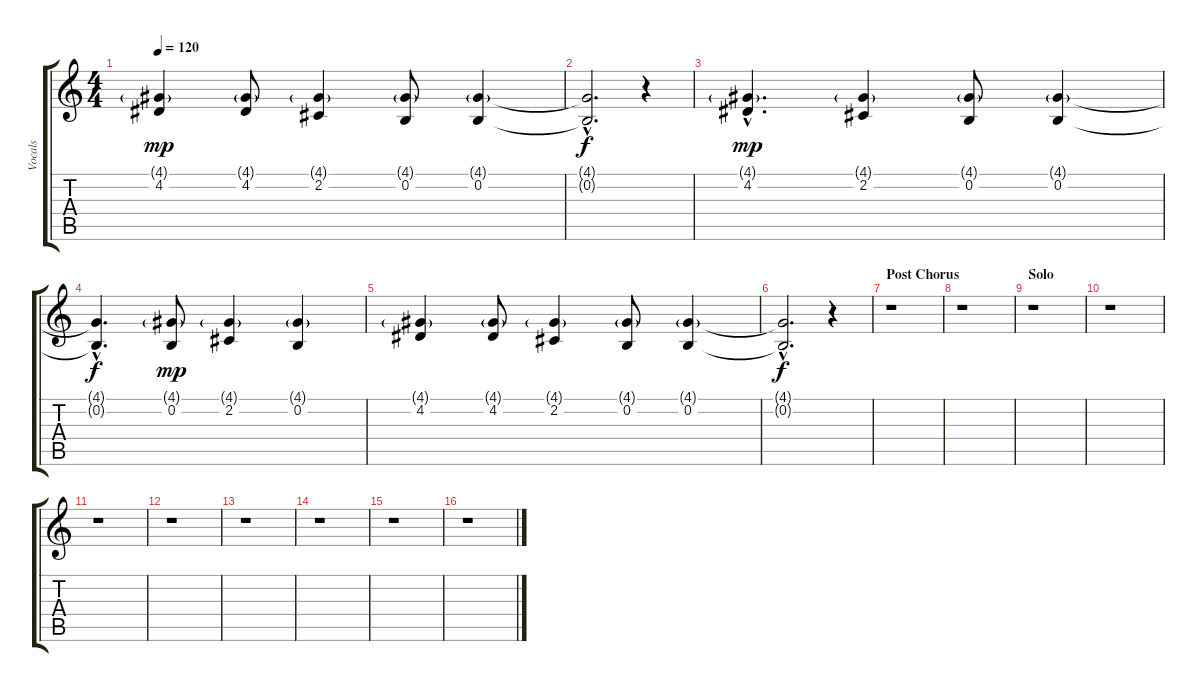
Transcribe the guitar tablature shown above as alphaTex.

\track ("Vocals" "Vocals") {instrument lead1square}
\staff {score tabs}
\tuning (E4 B3 G3 D3 A2 E2) {hide}
\ts (4 4)
\tempo 120
\clef g2
\ks c
(4.1{g} 4.2).4{dy mp} (4.1{g} 4.2).8 (4.1{g} 2.2).4 (4.1{g} 0.2).8 (4.1{g} 0.2).4 |
(4.1{hac t} 0.2{hac t}).2{d dy f} r.4 |
(4.1{g hac} 4.2{hac}).4{d dy mp} (4.1{g} 2.2).4 (4.1{g} 0.2).8 (4.1{g} 0.2).4 |
(4.1{hac t} 0.2{hac t}).4{d dy f} (4.1{g} 0.2).8{dy mp} (4.1{g} 2.2).4 (4.1{g} 0.2).4 |
(4.1{g} 4.2).4 (4.1{g} 4.2).8 (4.1{g} 2.2).4 (4.1{g} 0.2).8 (4.1{g} 0.2).4 |
(4.1{hac t} 0.2{hac t}).2{d dy f} r.4 |
\section ("" "Post Chorus")
r.1 |
r.1 |
\section ("" "Solo")
r.1 |
r.1 |
r.1 |
r.1 |
r.1 |
r.1 |
r.1 |
r.1
